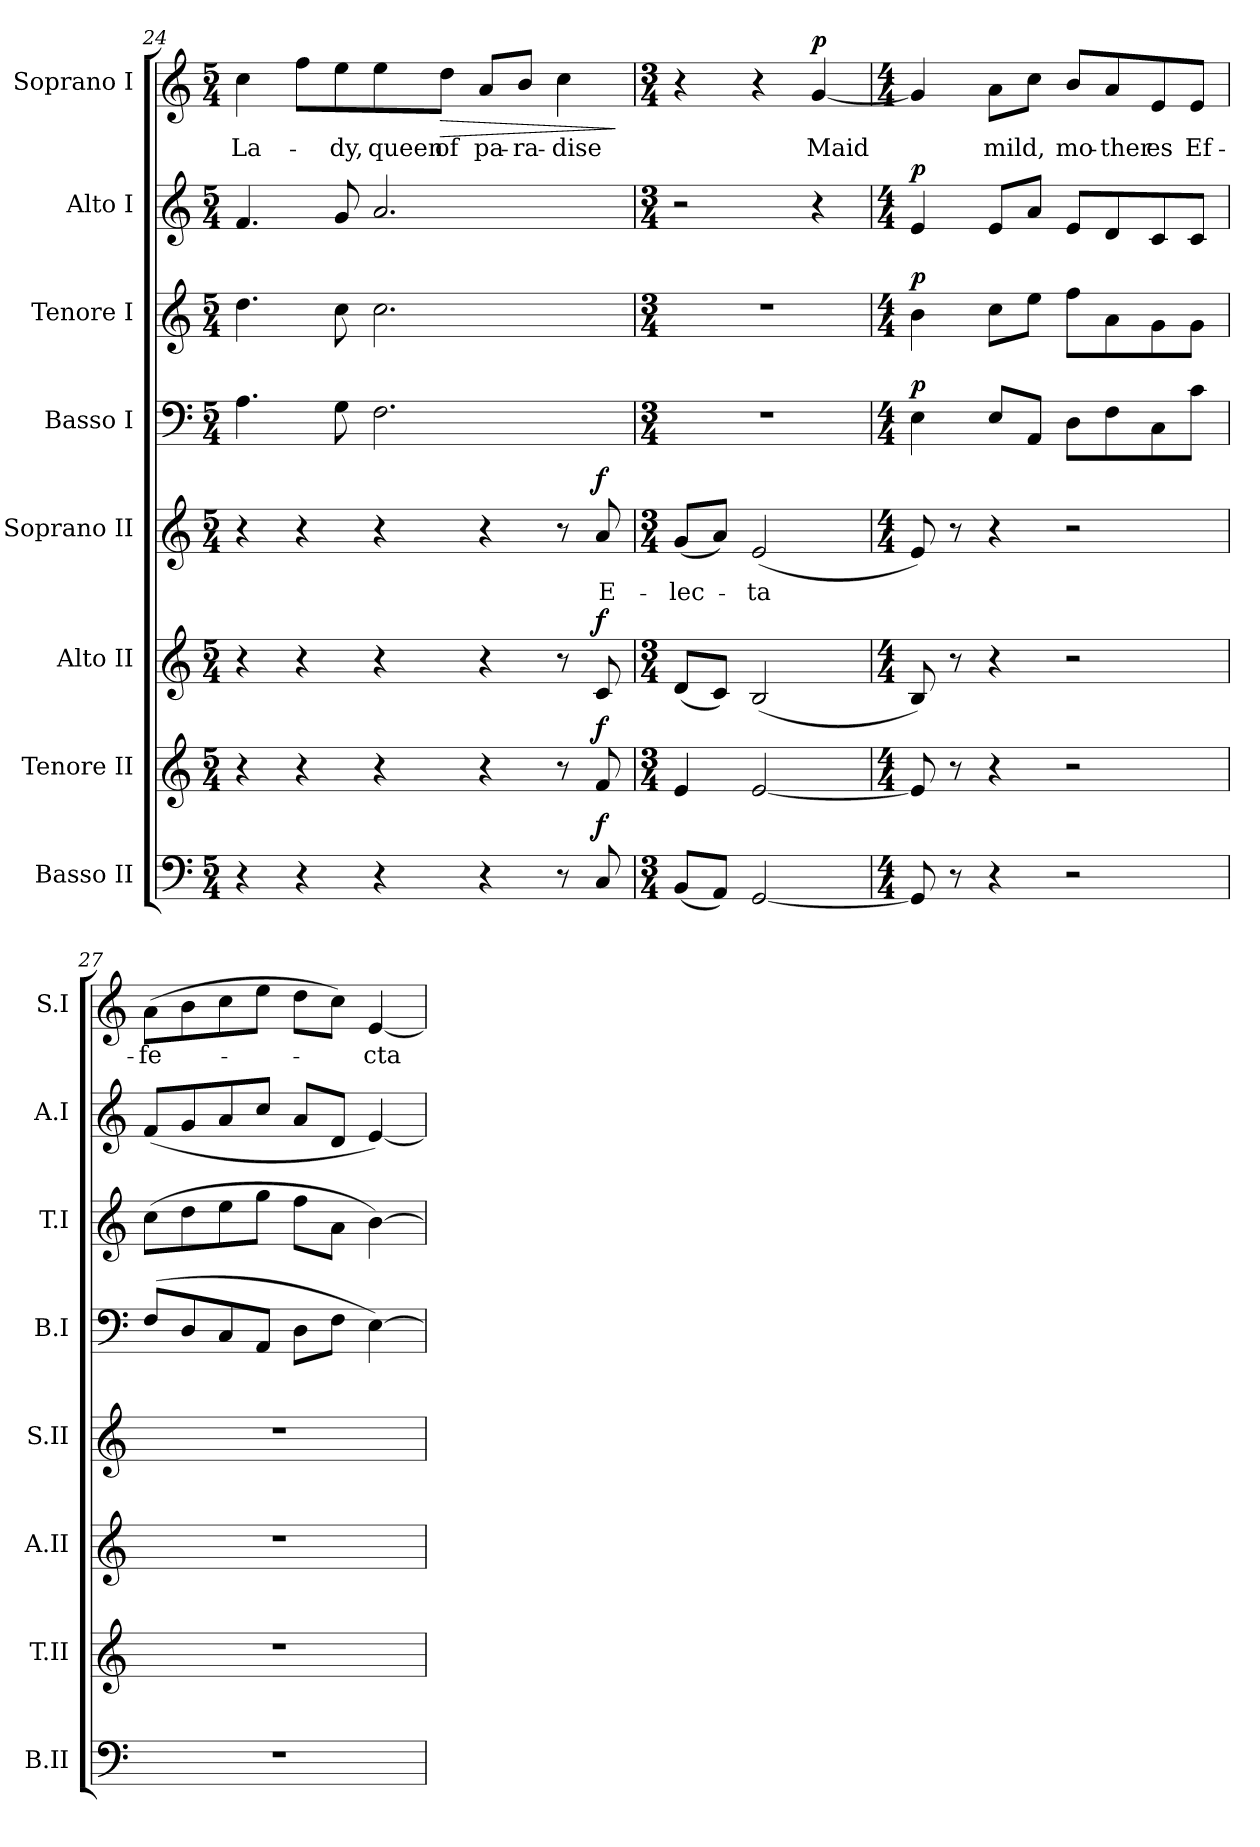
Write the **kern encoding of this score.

**kern	**dynam	**kern	**dynam	**kern	**dynam	**kern	**text	**dynam	**kern	**dynam	**kern	**dynam	**kern	**dynam	**kern	**text	**dynam
*part8	*part8	*part7	*part7	*part6	*part6	*part5	*part5	*part5	*part4	*part4	*part3	*part3	*part2	*part2	*part1	*part1	*part1
*staff8	*staff8	*staff7	*staff7	*staff6	*staff6	*staff5	*staff5	*staff5	*staff4	*staff4	*staff3	*staff3	*staff2	*staff2	*staff1	*staff1	*staff1
*I"Basso II	*	*I"Tenore II	*	*I"Alto II	*	*I"Soprano II	*	*	*I"Basso I	*	*I"Tenore I	*	*I"Alto I	*	*I"Soprano I	*	*
*I'B.II	*	*I'T.II	*	*I'A.II	*	*I'S.II	*	*	*I'B.I	*	*I'T.I	*	*I'A.I	*	*I'S.I	*	*
*clefF4	*	*clefG2	*	*clefG2	*	*clefG2	*	*	*clefF4	*	*clefG2	*	*clefG2	*	*clefG2	*	*
*k[]	*	*k[]	*	*k[]	*	*k[]	*	*	*k[]	*	*k[]	*	*k[]	*	*k[]	*	*
*M5/4	*	*M5/4	*	*M5/4	*	*M5/4	*	*	*M5/4	*	*M5/4	*	*M5/4	*	*M5/4	*	*
=24	=24	=24	=24	=24	=24	=24	=24	=24	=24	=24	=24	=24	=24	=24	=24	=24	=24
!	!	!	!	!	!	!	!	!	!	!	!	!	!	!	!	!LO:LY:b	!
4r	.	4r	.	4r	.	4r	.	.	4.A\	.	4.dd\	.	4.f/	.	4cc\	La-	.
4r	.	4r	.	4r	.	4r	.	.	.	.	.	.	.	.	8ff\L	.	.
!	!	!	!	!	!	!	!	!	!	!	!	!	!	!	!	!LO:LY:b	!
.	.	.	.	.	.	.	.	.	8G\	.	8cc\	.	8g/	.	8ee\	-dy,	.
!	!	!	!	!	!	!	!	!	!	!	!	!	!	!	!	!LO:LY:b	!
4r	.	4r	.	4r	.	4r	.	.	2.F\	.	2.cc\	.	2.a/	.	8ee\	queen	.
!	!	!	!	!	!	!	!	!	!	!	!	!	!	!	!	!LO:LY:b	!LO:HP:b
.	.	.	.	.	.	.	.	.	.	.	.	.	.	.	8dd\J	of	>
!	!	!	!	!	!	!	!	!	!	!	!	!	!	!	!	!LO:LY:b	!
4r	.	4r	.	4r	.	4r	.	.	.	.	.	.	.	.	8a/L	pa-	.
!	!	!	!	!	!	!	!	!	!	!	!	!	!	!	!	!LO:LY:b	!
.	.	.	.	.	.	.	.	.	.	.	.	.	.	.	8b/J	-ra-	.
!	!	!	!	!	!	!	!	!	!	!	!	!	!	!	!	!LO:LY:b	!
8r	.	8r	.	8r	.	8r	.	.	.	.	.	.	.	.	4cc\	-dise	.
!	!LO:DY:a	!	!LO:DY:a	!	!LO:DY:a	!	!LO:LY:b	!LO:DY:a	!	!	!	!	!	!	!	!	!
8C/	f	8f/	f	8c/	f	8a/	E-	f	.	.	.	.	.	.	.	.	.
.	.	.	.	.	.	.	.	.	.	.	.	.	.	.	.	.	]
=25	=25	=25	=25	=25	=25	=25	=25	=25	=25	=25	=25	=25	=25	=25	=25	=25	=25
*M3/4	*	*M3/4	*	*M3/4	*	*M3/4	*	*	*M3/4	*	*M3/4	*	*M3/4	*	*M3/4	*	*
!	!	!	!	!	!	!	!LO:LY:b	!	!	!	!	!	!	!	!	!	!
(<8BB/L	.	4e/	.	(<8d/L	.	(<8g/L	-lec-	.	2.r	.	2.r	.	2r	.	4r	.	.
8AA/J)	.	.	.	8c/J)	.	8a/J)	.	.	.	.	.	.	.	.	.	.	.
!	!	!	!	!	!	!	!LO:LY:b	!	!	!	!	!	!	!	!	!	!
[2GG/	.	[2e/	.	(<2B/	.	(<2e/	-ta	.	.	.	.	.	.	.	4r	.	.
!	!	!	!	!	!	!	!	!	!	!	!	!	!	!	!	!LO:LY:b	!LO:DY:a
.	.	.	.	.	.	.	.	.	.	.	.	.	4r	.	[4g/	Maid	p
!!LO:PB:g=z
=26	=26	=26	=26	=26	=26	=26	=26	=26	=26	=26	=26	=26	=26	=26	=26	=26	=26
*M4/4	*	*M4/4	*	*M4/4	*	*M4/4	*	*	*M4/4	*	*M4/4	*	*M4/4	*	*M4/4	*	*
*	*	*	*	*	*	*	*	*	*	*	*	*	*	*	*MM36	*	*
!	!	!	!	!	!	!	!	!	!	!LO:DY:a	!	!LO:DY:a	!	!LO:DY:a	!	!	!
8GG/]	.	8e/]	.	8B/)	.	8e/)	.	.	4E\	p	4b\	p	4e/	p	4g/]	.	.
8r	.	8r	.	8r	.	8r	.	.	.	.	.	.	.	.	.	.	.
!	!	!	!	!	!	!	!	!	!	!	!	!	!	!	!	!LO:LY:b	!
4r	.	4r	.	4r	.	4r	.	.	8E/L	.	8cc\L	.	8e/L	.	8a\L	mild,	.
.	.	.	.	.	.	.	.	.	8AA/J	.	8ee\J	.	8a/J	.	8cc\J	.	.
!	!	!	!	!	!	!	!	!	!	!	!	!	!	!	!	!LO:LY:b	!
2r	.	2r	.	2r	.	2r	.	.	8D\L	.	8ff\L	.	8e/L	.	8b/L	mo-	.
!	!	!	!	!	!	!	!	!	!	!	!	!	!	!	!	!LO:LY:b	!
.	.	.	.	.	.	.	.	.	8F\	.	8a\	.	8d/	.	8a/	-ther	.
!	!	!	!	!	!	!	!	!	!	!	!	!	!	!	!	!LO:LY:b	!
.	.	.	.	.	.	.	.	.	8C\	.	8g\	.	8c/	.	8e/	es	.
!	!	!	!	!	!	!	!	!	!	!	!	!	!	!	!	!LO:LY:b	!
.	.	.	.	.	.	.	.	.	8c\J	.	8g\J	.	8c/J	.	8e/J	Ef-	.
=27	=27	=27	=27	=27	=27	=27	=27	=27	=27	=27	=27	=27	=27	=27	=27	=27	=27
!	!	!	!	!	!	!	!	!	!	!	!	!	!	!	!	!LO:LY:b	!
1r	.	1r	.	1r	.	1r	.	.	(>8F/L	.	(>8cc\L	.	(<8f/L	.	(>8a\L	-fe-	.
.	.	.	.	.	.	.	.	.	8D/	.	8dd\	.	8g/	.	8b\	.	.
.	.	.	.	.	.	.	.	.	8C/	.	8ee\	.	8a/	.	8cc\	.	.
.	.	.	.	.	.	.	.	.	8AA/J	.	8gg\J	.	8cc/J	.	8ee\J	.	.
.	.	.	.	.	.	.	.	.	8D\L	.	8ff\L	.	8a/L	.	8dd\L	.	.
.	.	.	.	.	.	.	.	.	8F\J	.	8a\J	.	8d/J	.	8cc\J)	.	.
!	!	!	!	!	!	!	!	!	!	!	!	!	!	!	!	!LO:LY:b	!
.	.	.	.	.	.	.	.	.	[4E\)	.	[4b\)	.	[4e/)	.	[4e/	-cta	.
=	=	=	=	=	=	=	=	=	=	=	=	=	=	=	=	=	=
*-	*-	*-	*-	*-	*-	*-	*-	*-	*-	*-	*-	*-	*-	*-	*-	*-	*-
